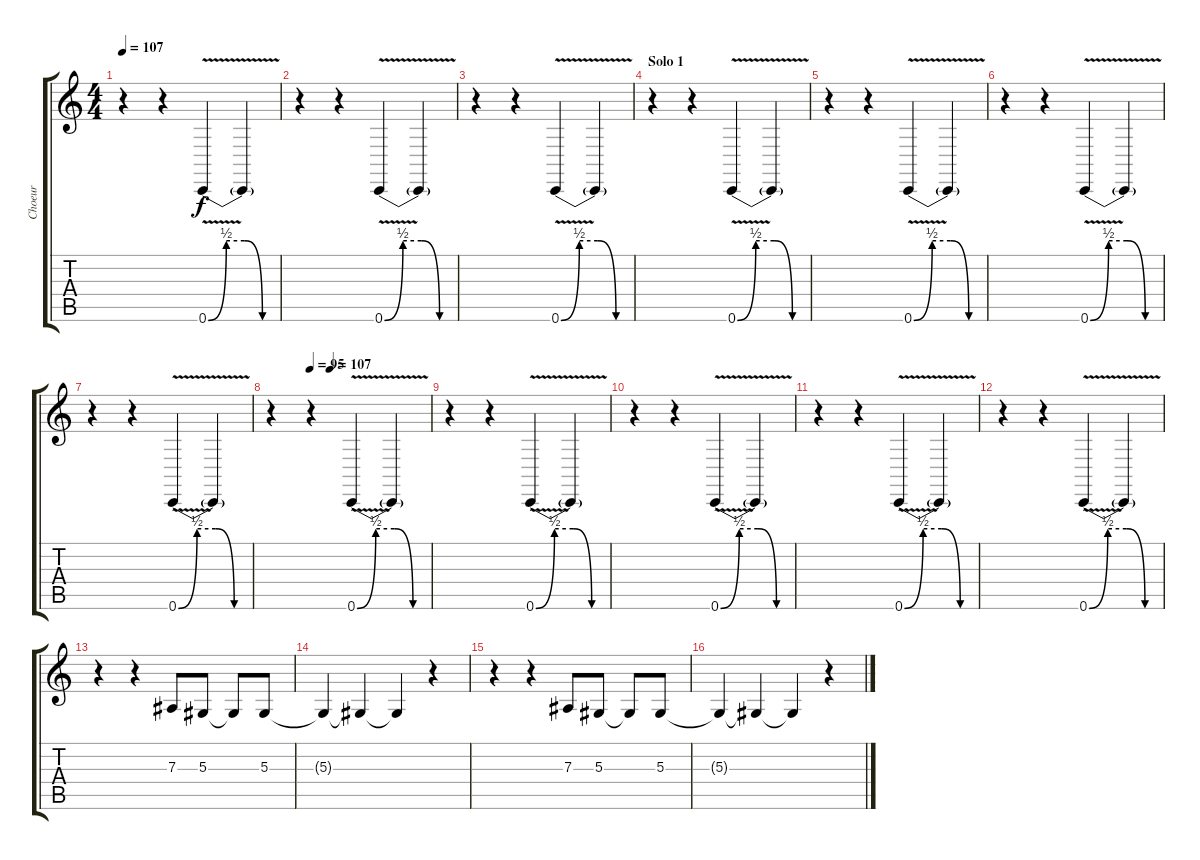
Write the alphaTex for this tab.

\track ("Choeur" "Choeur") {instrument synthbrass1}
\staff {score tabs}
\tuning (C4 G3 Eb3 Bb2 F2 C2) {hide}
\ts (4 4)
\section ("" "")
\tempo 107
\clef g2
\ks c
r.4{dy f volume 16} r.4 0.6{be (custom 0 0 15 2 30 2 45 0 60 0) v}.4 0.6{t}.4 |
r.4{volume 16} r.4 0.6{be (custom 0 0 15 2 30 2 45 0 60 0) v}.4 0.6{t}.4 |
r.4{volume 16} r.4 0.6{be (custom 0 0 15 2 30 2 45 0 60 0) v}.4 0.6{t}.4 |
\section ("" "Solo 1")
r.4{volume 16} r.4 0.6{be (custom 0 0 15 2 30 2 45 0 60 0) v}.4 0.6{t}.4 |
r.4{volume 16} r.4 0.6{be (custom 0 0 15 2 30 2 45 0 60 0) v}.4 0.6{t}.4 |
r.4{volume 16} r.4 0.6{be (custom 0 0 15 2 30 2 45 0 60 0) v}.4 0.6{t}.4 |
r.4{volume 16} r.4 0.6{be (custom 0 0 15 2 30 2 45 0 60 0) v}.4 0.6{t}.4 |
\tempo (95 0.25)
\tempo (107 0.375)
r.4{volume 16} r.4 0.6{be (custom 0 0 15 2 30 2 45 0 60 0) v}.4 0.6{t}.4 |
r.4{volume 16} r.4 0.6{be (custom 0 0 15 2 30 2 45 0 60 0) v}.4 0.6{t}.4 |
r.4{volume 16} r.4 0.6{be (custom 0 0 15 2 30 2 45 0 60 0) v}.4 0.6{t}.4 |
r.4{volume 16} r.4 0.6{be (custom 0 0 15 2 30 2 45 0 60 0) v}.4 0.6{t}.4 |
r.4{volume 16} r.4 0.6{be (custom 0 0 15 2 30 2 45 0 60 0) v}.4 0.6{t}.4 |
\section ("" "")
r.4 r.4 7.3.8 5.3.8 5.3{t}.8 5.3.8 |
5.3{t}.4 5.3{t}.4 5.3{t}.4 r.4 |
r.4 r.4 7.3.8 5.3.8 5.3{t}.8 5.3.8 |
5.3{t}.4 5.3{t}.4 5.3{t}.4 r.4
